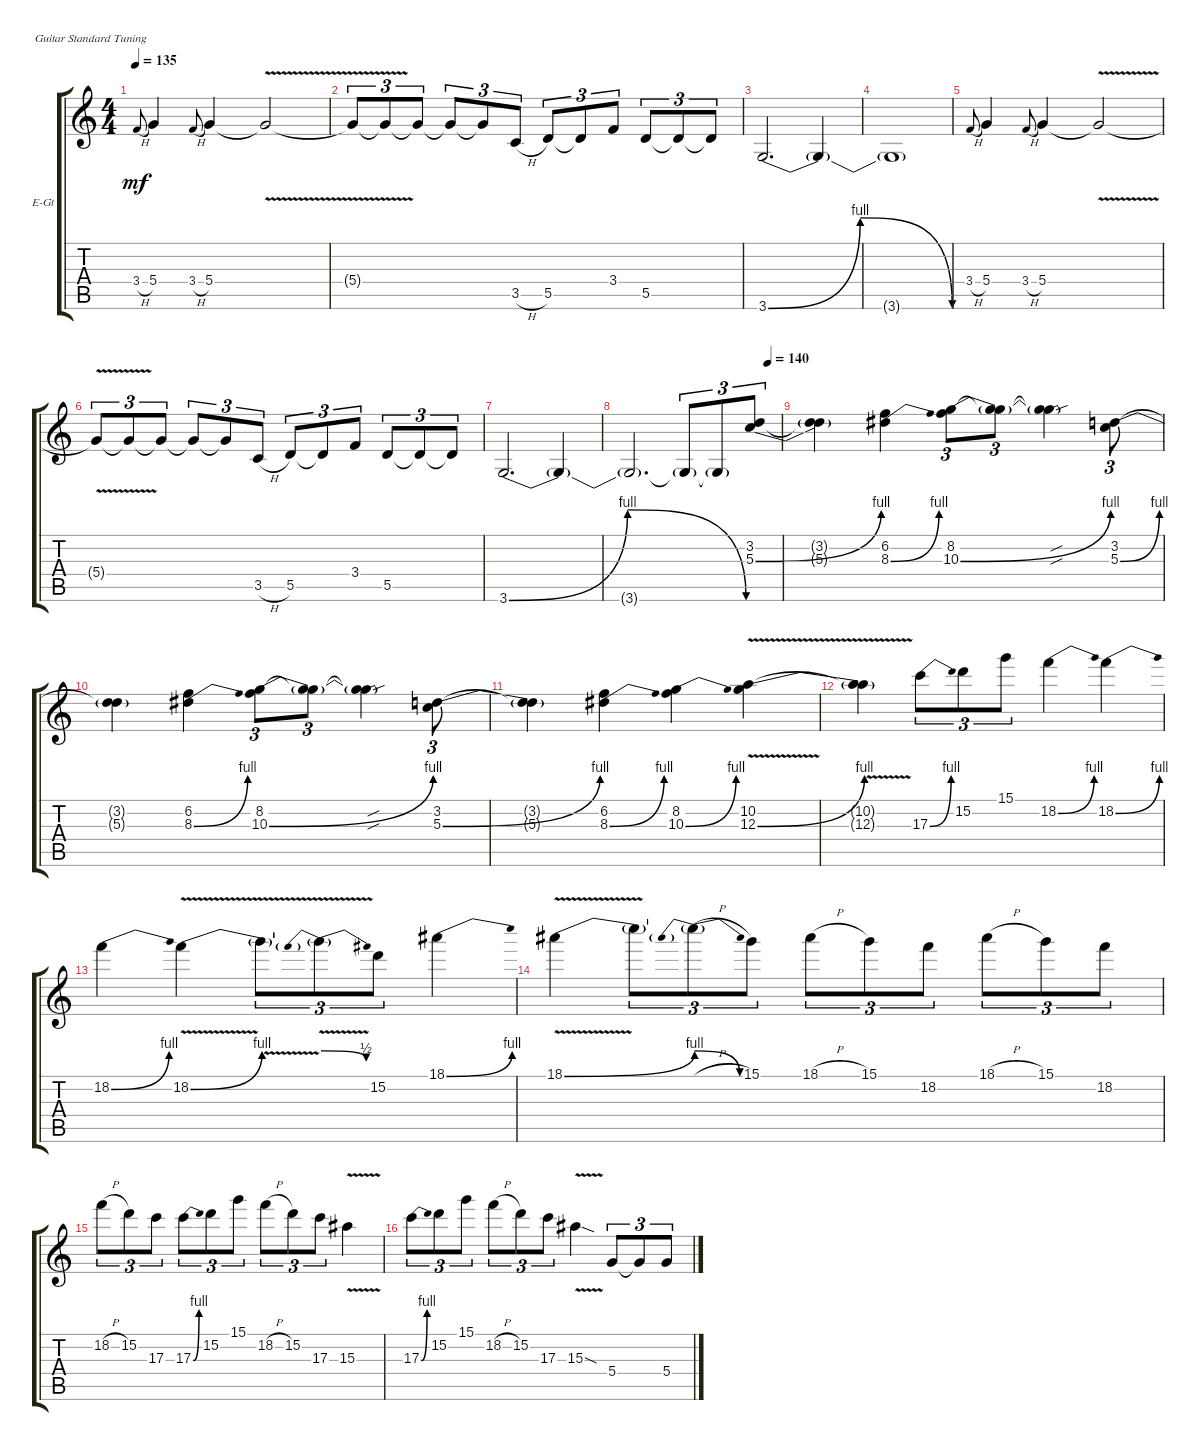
\defaultSystemsLayout 4
\bracketExtendMode groupsimilarinstruments
\firstSystemTrackNameOrientation horizontal
\otherSystemsTrackNameOrientation horizontal
\track ("Electric Guitar" "E-Gt") {instrument distortionguitar}
\staff {score tabs}
\tuning (E4 B3 G3 D3 A2 E2)
\ts (4 4)
\tempo 135
\clef g2
\ks c
3.4{h}.8{gr onbeat dy mf} 5.4.4 3.4{h}.8{gr onbeat} 5.4.4 5.4{v t}.2 |
5.4{v t}.8{tu (3 2)} 5.4{t}.8{tu (3 2)} 5.4{t}.8{tu (3 2)} 5.4{t}.8{tu (3 2)} 5.4{t}.8{tu (3 2)} 3.5{h}.8{tu (3 2)} 5.5.8{tu (3 2)} 5.5{t}.8{tu (3 2)} 3.4.8{tu (3 2)} 5.5.8{tu (3 2)} 5.5{t}.8{tu (3 2)} 5.5{t}.8{tu (3 2)} |
3.6{be (bendrelease 6.6 0 9.6 4 14.399999999999999 4 18 0)}.2{d} 3.6{t}.4 |
3.6{t}.1 |
3.4{h}.8{gr onbeat} 5.4.4 3.4{h}.8{gr onbeat} 5.4.4 5.4{v t}.2 |
5.4{v t}.8{tu (3 2)} 5.4{t}.8{tu (3 2)} 5.4{t}.8{tu (3 2)} 5.4{t}.8{tu (3 2)} 5.4{t}.8{tu (3 2)} 3.5{h}.8{tu (3 2)} 5.5.8{tu (3 2)} 5.5{t}.8{tu (3 2)} 3.4.8{tu (3 2)} 5.5.8{tu (3 2)} 5.5{t}.8{tu (3 2)} 5.5{t}.8{tu (3 2)} |
3.6{be (bendrelease 6.6 0 9.6 4 14.399999999999999 4 18 0)}.2{d} 3.6{t}.4 |
\tempo (140 0.916667)
3.6{t}.2{d} 3.6{t}.8{tu (3 2)} 3.6{t}.8{tu (3 2)} (5.3{be (bend 0 0 12 4)} 3.2).8{tu (3 2)} |
(5.3{t} 3.2{t}).4 (8.3{be (bend 0 0 18 4)} 6.2).4 (10.3{be (bend 0 0 9 4)} 8.2).8{tu (3 2)} (10.3{t} 8.2{t}).8{tu (3 2)} (10.3{sou t} 8.2{sou t}).4 (3.2 5.3{be (bend 0 0 8.4 4)}).8{tu (3 2)} |
(5.3{t} 3.2{t}).4 (8.3{be (bend 0 0 18 4)} 6.2).4 (10.3{be (bend 0 0 9 4)} 8.2).8{tu (3 2)} (10.3{t} 8.2{t}).8{tu (3 2)} (10.3{sou t} 8.2{sou t}).4 (3.2 5.3{be (bend 0 0 8.4 4)}).8{tu (3 2)} |
(5.3{t} 3.2{t}).4 (8.3{be (bend 0 0 18 4)} 6.2).4 (10.3{be (bend 0 0 9 4)} 8.2).4 (12.3{be (bend 0 0 7.8 4) v} 10.2).4 |
(12.3{v t} 10.2{t}).4 17.3{be (bend 0 0 10.799999999999999 4)}.8{tu (3 2)} 15.2.8{tu (3 2)} 15.1.8{tu (3 2)} 18.2{be (bend 0 0 15 4)}.4 18.2{be (bend 0 0 15 4)}.4 |
18.2{be (bend 0 0 15 4)}.4 18.2{be (bend 0 0 8.4 4) v}.4 18.2{v t}.8{tu (3 2)} 18.2{be (prebendrelease 24.599999999999998 4 60 2) v t}.8{tu (3 2)} 15.2.8{tu (3 2)} 18.1{be (bend 0 0 7.8 4)}.4 |
18.1{be (bend 0 0 9.6 4) v}.4 18.1{t}.8{tu (3 2)} 18.1{be (prebendrelease 0 4 0.6 0) h t}.8{tu (3 2)} 15.1.8{tu (3 2)} 18.1{h}.8{tu (3 2)} 15.1.8{tu (3 2)} 18.2.8{tu (3 2)} 18.1{h}.8{tu (3 2)} 15.1.8{tu (3 2)} 18.2.8{tu (3 2)} |
18.2{h}.8{tu (3 2)} 15.2.8{tu (3 2)} 17.3.8{tu (3 2)} 17.3{be (bend 0 0 9 4)}.8{tu (3 2)} 15.2.8{tu (3 2)} 15.1.8{tu (3 2)} 18.2{h}.8{tu (3 2)} 15.2.8{tu (3 2)} 17.3.8{tu (3 2)} 15.3{v}.4 |
17.3{be (bend 0 0 7.8 4)}.8{tu (3 2)} 15.2.8{tu (3 2)} 15.1.8{tu (3 2)} 18.2{h}.8{tu (3 2)} 15.2.8{tu (3 2)} 17.3.8{tu (3 2)} 15.3{v sod}.4 5.4.8{tu (3 2)} 5.4{t}.8{tu (3 2)} 5.4.8{tu (3 2)}
